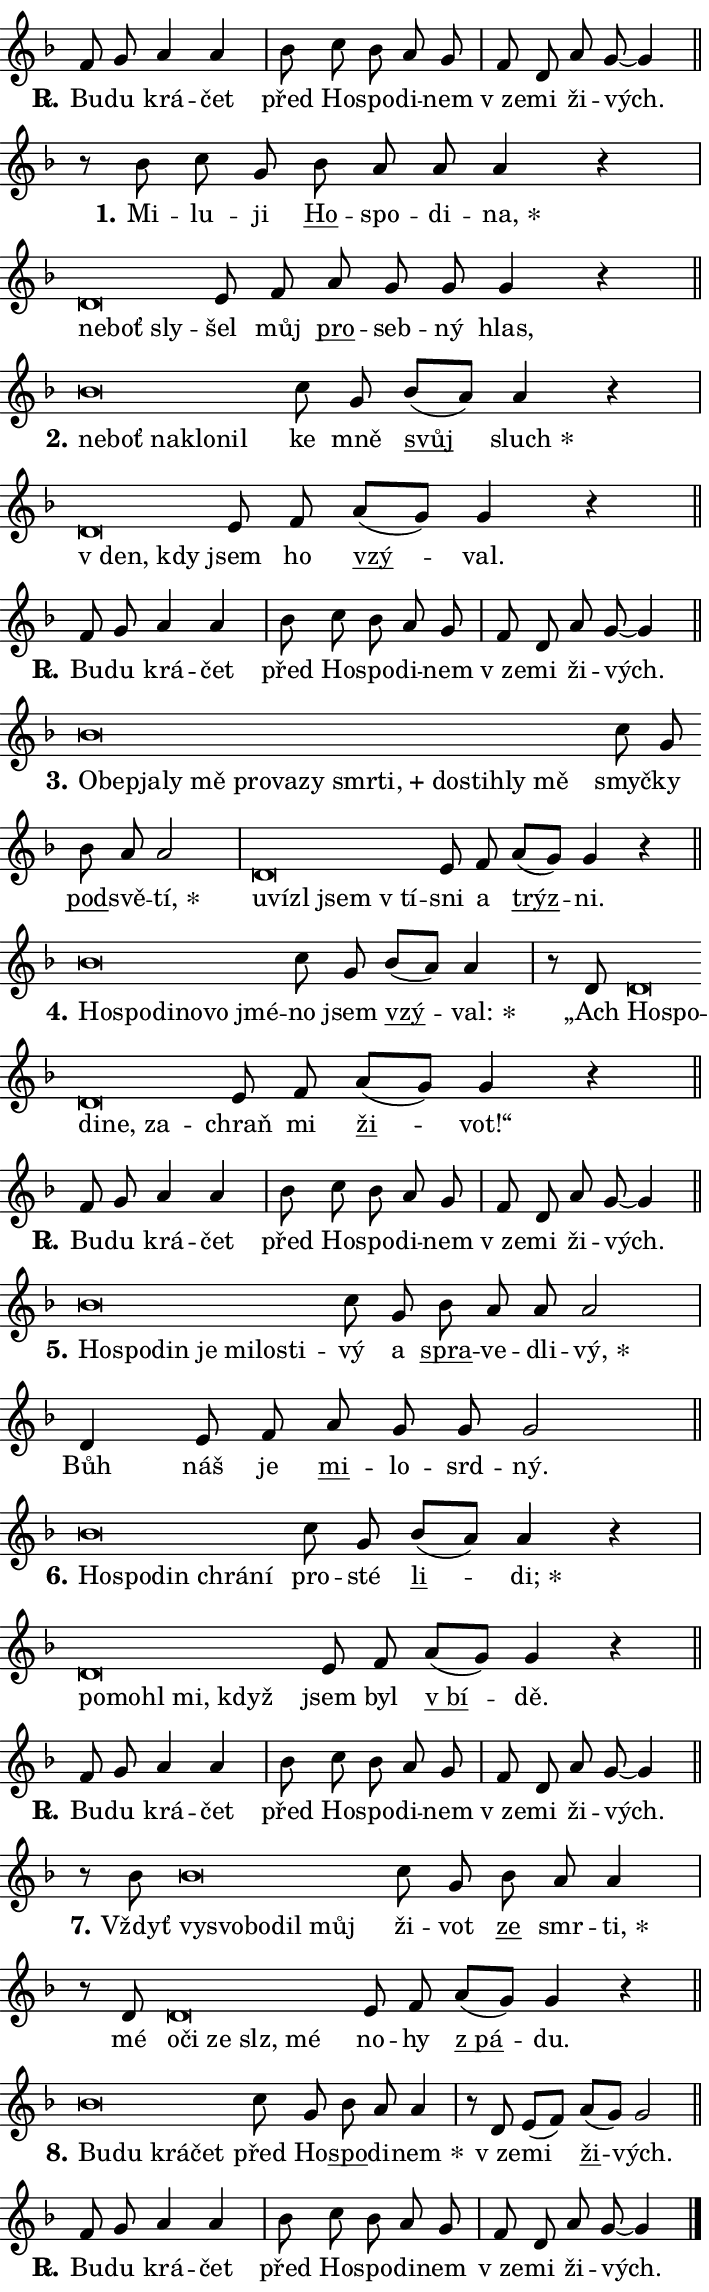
\version "2.24.0"
\header { tagline = "" }
\paper {
  indent = 0\cm
  top-margin = 0\cm
  right-margin = 0.13\cm % to fit lyric hyphens
  bottom-margin = 0\cm
  left-margin = 0\cm
  paper-width = 12\cm
  page-breaking = #ly:one-page-breaking
  system-system-spacing.basic-distance = #11
  score-system-spacing.basic-distance = #11
  ragged-last = ##f
}


%% Author: Thomas Morley
%% https://lists.gnu.org/archive/html/lilypond-user/2020-05/msg00002.html
#(define (line-position grob)
"Returns position of @var[grob} in current system:
   @code{'start}, if at first time-step
   @code{'end}, if at last time-step
   @code{'middle} otherwise
"
  (let* ((col (ly:item-get-column grob))
         (ln (ly:grob-object col 'left-neighbor))
         (rn (ly:grob-object col 'right-neighbor))
         (col-to-check-left (if (ly:grob? ln) ln col))
         (col-to-check-right (if (ly:grob? rn) rn col))
         (break-dir-left
           (and
             (ly:grob-property col-to-check-left 'non-musical #f)
             (ly:item-break-dir col-to-check-left)))
         (break-dir-right
           (and
             (ly:grob-property col-to-check-right 'non-musical #f)
             (ly:item-break-dir col-to-check-right))))
        (cond ((eqv? 1 break-dir-left) 'start)
              ((eqv? -1 break-dir-right) 'end)
              (else 'middle))))

#(define (tranparent-at-line-position vctor)
  (lambda (grob)
  "Relying on @code{line-position} select the relevant enry from @var{vctor}.
Used to determine transparency,"
    (case (line-position grob)
      ((end) (not (vector-ref vctor 0)))
      ((middle) (not (vector-ref vctor 1)))
      ((start) (not (vector-ref vctor 2))))))

noteHeadBreakVisibility =
#(define-music-function (break-visibility)(vector?)
"Makes @code{NoteHead}s transparent relying on @var{break-visibility}"
#{
  \override NoteHead.transparent =
    #(tranparent-at-line-position break-visibility)
#})

#(define delete-ledgers-for-transparent-note-heads
  (lambda (grob)
    "Reads whether a @code{NoteHead} is transparent.
If so this @code{NoteHead} is removed from @code{'note-heads} from
@var{grob}, which is supposed to be @code{LedgerLineSpanner}.
As a result ledgers are not printed for this @code{NoteHead}"
    (let* ((nhds-array (ly:grob-object grob 'note-heads))
           (nhds-list
             (if (ly:grob-array? nhds-array)
                 (ly:grob-array->list nhds-array)
                 '()))
           ;; Relies on the transparent-property being done before
           ;; Staff.LedgerLineSpanner.after-line-breaking is executed.
           ;; This is fragile ...
           (to-keep
             (remove
               (lambda (nhd)
                 (ly:grob-property nhd 'transparent #f))
               nhds-list)))
      ;; TODO find a better method to iterate over grob-arrays, similiar
      ;; to filter/remove etc for lists
      ;; For now rebuilt from scratch
      (set! (ly:grob-object grob 'note-heads)  '())
      (for-each
        (lambda (nhd)
          (ly:pointer-group-interface::add-grob grob 'note-heads nhd))
        to-keep))))

squashNotes = {
  \override NoteHead.X-extent = #'(-0.2 . 0.2)
  \override NoteHead.Y-extent = #'(-0.75 . 0)
  \override NoteHead.stencil =
    #(lambda (grob)
       (let ((pos (ly:grob-property grob 'staff-position)))
         (begin
           (if (< pos -7) (display "ERROR: Lower brevis then expected\n") (display ""))
           (if (<= pos -6) ly:text-interface::print ly:note-head::print))))
}
unSquashNotes = {
  \revert NoteHead.X-extent
  \revert NoteHead.Y-extent
  \revert NoteHead.stencil
}

hideNotes = \noteHeadBreakVisibility #begin-of-line-visible
unHideNotes = \noteHeadBreakVisibility #all-visible

% work-around for resetting accidentals
% https://lilypond.org/doc/v2.23/Documentation/notation/displaying-rhythms#unmetered-music
cadenzaMeasure = {
  \cadenzaOff
  \partial 1024 s1024
  \cadenzaOn
}

#(define-markup-command (accent layout props text) (markup?)
  "Underline accented syllable"
  (interpret-markup layout props
    #{\markup \override #'(offset . 4.3) \underline { #text }#}))

responsum = \markup \concat {
  "R" \hspace #-1.05 \path #0.1 #'((moveto 0 0.07) (lineto 0.9 0.8)) \hspace #0.05 "."
}

spaceSize = #0.6828661417322834 % exact space size for TeX Gyre Schola

\layout {
  \context {
    \Staff
    \remove "Time_signature_engraver"
    \override LedgerLineSpanner.after-line-breaking = #delete-ledgers-for-transparent-note-heads
  }
  \context {
    \Lyrics {
      \override LyricSpace.minimum-distance = \spaceSize
      \override LyricText.font-name = #"TeX Gyre Schola"
      \override LyricText.font-size = 1
      \override StanzaNumber.font-name = #"TeX Gyre Schola Bold"
      \override StanzaNumber.font-size = 1
    }
  }
  \context {
    \Score 
    \override NoteHead.text =
      #(lambda (grob) 
        (let ((pos (ly:grob-property grob 'staff-position)))
          #{\markup {
            \combine
              \halign #-0.55 \raise #(if (= pos -6) 0 0.5) \override #'(thickness . 2) \draw-line #'(3.2 . 0)
              \musicglyph "noteheads.sM1"
          }#}))
  }
}

% magnetic-lyrics.ily
%
%   written by
%     Jean Abou Samra <jean@abou-samra.fr>
%     Werner Lemberg <wl@gnu.org>
%
%   adapted by
%     Jiri Hon <jiri.hon@gmail.com>
%
% Version 2022-Apr-15

% https://www.mail-archive.com/lilypond-user@gnu.org/msg149350.html

#(define (Left_hyphen_pointer_engraver context)
   "Collect syllable-hyphen-syllable occurrences in lyrics and store
them in properties.  This engraver only looks to the left.  For
example, if the lyrics input is @code{foo -- bar}, it does the
following.

@itemize @bullet
@item
Set the @code{text} property of the @code{LyricHyphen} grob between
@q{foo} and @q{bar} to @code{foo}.

@item
Set the @code{left-hyphen} property of the @code{LyricText} grob with
text @q{foo} to the @code{LyricHyphen} grob between @q{foo} and
@q{bar}.
@end itemize

Use this auxiliary engraver in combination with the
@code{lyric-@/text::@/apply-@/magnetic-@/offset!} hook."
   (let ((hyphen #f)
         (text #f))
     (make-engraver
      (acknowledgers
       ((lyric-syllable-interface engraver grob source-engraver)
        (set! text grob)))
      (end-acknowledgers
       ((lyric-hyphen-interface engraver grob source-engraver)
        ;(when (not (grob::has-interface grob 'lyric-space-interface))
          (set! hyphen grob)));)
      ((stop-translation-timestep engraver)
       (when (and text hyphen)
         (ly:grob-set-object! text 'left-hyphen hyphen))
       (set! text #f)
       (set! hyphen #f)))))

#(define (lyric-text::apply-magnetic-offset! grob)
   "If the space between two syllables is less than the value in
property @code{LyricText@/.details@/.squash-threshold}, move the right
syllable to the left so that it gets concatenated with the left
syllable.

Use this function as a hook for
@code{LyricText@/.after-@/line-@/breaking} if the
@code{Left_@/hyphen_@/pointer_@/engraver} is active."
   (let ((hyphen (ly:grob-object grob 'left-hyphen #f)))
     (when hyphen
       (let ((left-text (ly:spanner-bound hyphen LEFT)))
         (when (grob::has-interface left-text 'lyric-syllable-interface)
           (let* ((common (ly:grob-common-refpoint grob left-text X))
                  (this-x-ext (ly:grob-extent grob common X))
                  (left-x-ext
                   (begin
                     ;; Trigger magnetism for left-text.
                     (ly:grob-property left-text 'after-line-breaking)
                     (ly:grob-extent left-text common X)))
                  ;; `delta` is the gap width between two syllables.
                  (delta (- (interval-start this-x-ext)
                            (interval-end left-x-ext)))
                  (details (ly:grob-property grob 'details))
                  (threshold (assoc-get 'squash-threshold details 0.2)))
             (when (< delta threshold)
               (let* (;; We have to manipulate the input text so that
                      ;; ligatures crossing syllable boundaries are not
                      ;; disabled.  For languages based on the Latin
                      ;; script this is essentially a beautification.
                      ;; However, for non-Western scripts it can be a
                      ;; necessity.
                      (lt (ly:grob-property left-text 'text))
                      (rt (ly:grob-property grob 'text))
                      (is-space (grob::has-interface hyphen 'lyric-space-interface))
                      (space (if is-space " " ""))
                      (extra-delta (if is-space spaceSize 0))
                      ;; Append new syllable.
                      (ltrt-space (if (and (string? lt) (string? rt))
                                (string-append lt space rt)
                                (make-concat-markup (list lt space rt))))
                      ;; Right-align `ltrt` to the right side.
                      (ltrt-space-markup (grob-interpret-markup
                               grob
                               (make-translate-markup
                                (cons (interval-length this-x-ext) 0)
                                (make-right-align-markup ltrt-space)))))
                 (begin
                   ;; Don't print `left-text`.
                   (ly:grob-set-property! left-text 'stencil #f)
                   ;; Set text and stencil (which holds all collected
                   ;; syllables so far) and shift it to the left.
                   (ly:grob-set-property! grob 'text ltrt-space)
                   (ly:grob-set-property! grob 'stencil ltrt-space-markup)
                   (ly:grob-translate-axis! grob (- (- delta extra-delta)) X))))))))))


#(define (lyric-hyphen::displace-bounds-first grob)
   ;; Make very sure this callback isn't triggered too early.
   (let ((left (ly:spanner-bound grob LEFT))
         (right (ly:spanner-bound grob RIGHT)))
     (ly:grob-property left 'after-line-breaking)
     (ly:grob-property right 'after-line-breaking)
     (ly:lyric-hyphen::print grob)))

squashThreshold = #0.4

\layout {
  \context {
    \Lyrics
    \consists #Left_hyphen_pointer_engraver
    \override LyricText.after-line-breaking =
      #lyric-text::apply-magnetic-offset!
    \override LyricHyphen.stencil = #lyric-hyphen::displace-bounds-first
    \override LyricText.details.squash-threshold = \squashThreshold
    \override LyricHyphen.minimum-distance = 0
    \override LyricHyphen.minimum-length = \squashThreshold
  }
}

squashText = \override LyricText.details.squash-threshold = 9999
unSquashText = \override LyricText.details.squash-threshold = \squashThreshold

leftText = \override LyricText.self-alignment-X = #LEFT
unLeftText = \revert LyricText.self-alignment-X

starOffset = #(lambda (grob) 
                (let ((x_offset (ly:self-alignment-interface::aligned-on-x-parent grob)))
                  (if (= x_offset 0) 0 (+ x_offset 1.2))))

star = #(define-music-function (syllable)(string?)
"Append star separator at the end of a syllable"
#{
  \once \override LyricText.X-offset = #starOffset
  \lyricmode { \markup {
    #syllable
    \override #'((font-name . "TeX Gyre Schola Bold")) \hspace #0.2 \lower #0.65 \larger "*"
  } }
#})

starAccent = #(define-music-function (syllable)(string?)
"Append star separator at the end of a syllable and make accent"
#{
  \once \override LyricText.X-offset = #starOffset
  \lyricmode { \markup {
    \accent #syllable
    \override #'((font-name . "TeX Gyre Schola Bold")) \hspace #0.2 \lower #0.65 \larger "*"
  } }
#})

breath = #(define-music-function (syllable)(string?)
"Append breathing indicator at the end of a syllable"
#{
  \lyricmode { \markup { #syllable "+" } }
#})

optionalBreath = #(define-music-function (syllable)(string?)
"Append optional breathing indicator at the end of a syllable"
#{
  \lyricmode { \markup { #syllable "(+)" } }
#})


\score {
    <<
        \new Voice = "melody" { \cadenzaOn \key f \major \relative { f'8 g a4 a \cadenzaMeasure \bar "|" bes8 c bes a g \cadenzaMeasure \bar "|" f d a' g~ g4 \cadenzaMeasure \bar "||" \break } }
        \new Lyrics \lyricsto "melody" { \lyricmode { \set stanza = \responsum
Bu -- du krá -- čet před Ho -- spo -- di -- nem "v ze" -- mi ži -- vých. } }
    >>
    \layout {}
}

\score {
    <<
        \new Voice = "melody" { \cadenzaOn \key f \major \relative { r8 bes' c8 g \bar "" bes a a a4 r \cadenzaMeasure \bar "|" \squashNotes d,\breve*1/16 \hideNotes \breve*1/16 \breve*1/16 \bar "" \unHideNotes \unSquashNotes e8 f \bar "" a g g g4 r \cadenzaMeasure \bar "||" \break } }
        \new Lyrics \lyricsto "melody" { \lyricmode { \set stanza = "1."
Mi -- lu -- ji \markup \accent Ho -- spo -- di -- \star na, \leftText ne -- \squashText boť sly -- \unLeftText \unSquashText šel můj \markup \accent pro -- seb -- ný hlas, } }
    >>
    \layout {}
}

\score {
    <<
        \new Voice = "melody" { \cadenzaOn \key f \major \relative { \squashNotes bes'\breve*1/16 \hideNotes \breve*1/16 \bar "" \breve*1/16 \bar "" \breve*1/16 \breve*1/16 \bar "" \unHideNotes \unSquashNotes c8 g \bar "" bes[( a)] a4 r \cadenzaMeasure \bar "|" \squashNotes d,\breve*1/16 \hideNotes \breve*1/16 \bar "" \unHideNotes \unSquashNotes e8 f \bar "" a[( g)] g4 r \cadenzaMeasure \bar "||" \break } }
        \new Lyrics \lyricsto "melody" { \lyricmode { \set stanza = "2."
\leftText ne -- \squashText boť na -- klo -- nil \unLeftText \unSquashText ke mně \markup \accent svůj \star sluch \leftText "v den," \squashText kdy \unLeftText \unSquashText jsem ho \markup \accent vzý -- val. } }
    >>
    \layout {}
}

\score {
    <<
        \new Voice = "melody" { \cadenzaOn \key f \major \relative { f'8 g a4 a \cadenzaMeasure \bar "|" bes8 c bes a g \cadenzaMeasure \bar "|" f d a' g~ g4 \cadenzaMeasure \bar "||" \break } }
        \new Lyrics \lyricsto "melody" { \lyricmode { \set stanza = \responsum
Bu -- du krá -- čet před Ho -- spo -- di -- nem "v ze" -- mi ži -- vých. } }
    >>
    \layout {}
}

\score {
    <<
        \new Voice = "melody" { \cadenzaOn \key f \major \relative { \squashNotes bes'\breve*1/16 \hideNotes \breve*1/16 \bar "" \breve*1/16 \bar "" \breve*1/16 \bar "" \breve*1/16 \bar "" \breve*1/16 \bar "" \breve*1/16 \bar "" \breve*1/16 \bar "" \breve*1/16 \bar "" \breve*1/16 \bar "" \breve*1/16 \bar "" \breve*1/16 \bar "" \breve*1/16 \breve*1/16 \bar "" \unHideNotes \unSquashNotes c8 g \bar "" bes a a2 \cadenzaMeasure \bar "|" \squashNotes d,\breve*1/16 \hideNotes \breve*1/16 \bar "" \breve*1/16 \bar "" \breve*1/16 \breve*1/16 \bar "" \unHideNotes \unSquashNotes e8 f \bar "" a[( g)] g4 r \cadenzaMeasure \bar "||" \break } }
        \new Lyrics \lyricsto "melody" { \lyricmode { \set stanza = "3."
\leftText O -- \squashText be -- pja -- ly mě pro -- va -- zy smr -- \breath "ti," do -- sti -- hly mě \unLeftText \unSquashText smyč -- ky \markup \accent pod -- svě -- \star tí, \leftText u -- \squashText ví -- zl jsem "v tí" -- \unLeftText \unSquashText sni a \markup \accent trýz -- ni. } }
    >>
    \layout {}
}

\score {
    <<
        \new Voice = "melody" { \cadenzaOn \key f \major \relative { \squashNotes bes'\breve*1/16 \hideNotes \breve*1/16 \bar "" \breve*1/16 \bar "" \breve*1/16 \bar "" \breve*1/16 \breve*1/16 \bar "" \unHideNotes \unSquashNotes c8 g \bar "" bes[( a)] a4 \cadenzaMeasure \bar "|" r8 d,8 \squashNotes d\breve*1/16 \hideNotes \breve*1/16 \bar "" \breve*1/16 \bar "" \breve*1/16 \breve*1/16 \bar "" \unHideNotes \unSquashNotes e8 f \bar "" a[( g)] g4 r \cadenzaMeasure \bar "||" \break } }
        \new Lyrics \lyricsto "melody" { \lyricmode { \set stanza = "4."
\leftText Ho -- \squashText spo -- di -- no -- vo jmé -- \unLeftText \unSquashText no jsem \markup \accent vzý -- \star val: „Ach \leftText Ho -- \squashText spo -- di -- ne, za -- \unLeftText \unSquashText chraň mi \markup \accent ži -- vot!“ } }
    >>
    \layout {}
}

\score {
    <<
        \new Voice = "melody" { \cadenzaOn \key f \major \relative { f'8 g a4 a \cadenzaMeasure \bar "|" bes8 c bes a g \cadenzaMeasure \bar "|" f d a' g~ g4 \cadenzaMeasure \bar "||" \break } }
        \new Lyrics \lyricsto "melody" { \lyricmode { \set stanza = \responsum
Bu -- du krá -- čet před Ho -- spo -- di -- nem "v ze" -- mi ži -- vých. } }
    >>
    \layout {}
}

\score {
    <<
        \new Voice = "melody" { \cadenzaOn \key f \major \relative { \squashNotes bes'\breve*1/16 \hideNotes \breve*1/16 \bar "" \breve*1/16 \bar "" \breve*1/16 \bar "" \breve*1/16 \bar "" \breve*1/16 \breve*1/16 \bar "" \unHideNotes \unSquashNotes c8 g \bar "" bes a a a2 \cadenzaMeasure \bar "|" d,4 e8 f \bar "" a g g g2 \cadenzaMeasure \bar "||" \break } }
        \new Lyrics \lyricsto "melody" { \lyricmode { \set stanza = "5."
\leftText Ho -- \squashText spo -- din je mi -- lo -- sti -- \unLeftText \unSquashText vý a \markup \accent spra -- ve -- dli -- \star vý, Bůh náš je \markup \accent mi -- lo -- srd -- ný. } }
    >>
    \layout {}
}

\score {
    <<
        \new Voice = "melody" { \cadenzaOn \key f \major \relative { \squashNotes bes'\breve*1/16 \hideNotes \breve*1/16 \bar "" \breve*1/16 \bar "" \breve*1/16 \breve*1/16 \bar "" \unHideNotes \unSquashNotes c8 g \bar "" bes[( a)] a4 r \cadenzaMeasure \bar "|" \squashNotes d,\breve*1/16 \hideNotes \breve*1/16 \bar "" \breve*1/16 \bar "" \breve*1/16 \breve*1/16 \bar "" \unHideNotes \unSquashNotes e8 f \bar "" a[( g)] g4 r \cadenzaMeasure \bar "||" \break } }
        \new Lyrics \lyricsto "melody" { \lyricmode { \set stanza = "6."
\leftText Ho -- \squashText spo -- din chrá -- ní \unLeftText \unSquashText pro -- sté \markup \accent li -- \star di; \leftText po -- \squashText mo -- hl mi, když \unLeftText \unSquashText jsem byl \markup \accent "v bí" -- dě. } }
    >>
    \layout {}
}

\score {
    <<
        \new Voice = "melody" { \cadenzaOn \key f \major \relative { f'8 g a4 a \cadenzaMeasure \bar "|" bes8 c bes a g \cadenzaMeasure \bar "|" f d a' g~ g4 \cadenzaMeasure \bar "||" \break } }
        \new Lyrics \lyricsto "melody" { \lyricmode { \set stanza = \responsum
Bu -- du krá -- čet před Ho -- spo -- di -- nem "v ze" -- mi ži -- vých. } }
    >>
    \layout {}
}

\score {
    <<
        \new Voice = "melody" { \cadenzaOn \key f \major \relative { r8 bes'8 \squashNotes bes\breve*1/16 \hideNotes \breve*1/16 \bar "" \breve*1/16 \bar "" \breve*1/16 \breve*1/16 \bar "" \unHideNotes \unSquashNotes c8 g \bar "" bes a a4 \cadenzaMeasure \bar "|" r8 d, \squashNotes d\breve*1/16 \hideNotes \breve*1/16 \bar "" \breve*1/16 \bar "" \breve*1/16 \breve*1/16 \bar "" \unHideNotes \unSquashNotes e8 f \bar "" a[( g)] g4 r \cadenzaMeasure \bar "||" \break } }
        \new Lyrics \lyricsto "melody" { \lyricmode { \set stanza = "7."
Vždyť \leftText vy -- \squashText svo -- bo -- dil můj \unLeftText \unSquashText ži -- vot \markup \accent ze smr -- \star ti, mé \leftText o -- \squashText či ze slz, mé \unLeftText \unSquashText no -- hy \markup \accent "z pá" -- du. } }
    >>
    \layout {}
}

\score {
    <<
        \new Voice = "melody" { \cadenzaOn \key f \major \relative { \squashNotes bes'\breve*1/16 \hideNotes \breve*1/16 \bar "" \breve*1/16 \breve*1/16 \bar "" \unHideNotes \unSquashNotes c8 g \bar "" bes a a4 \cadenzaMeasure \bar "|" r8 d,8 e8[( f)] \bar "" a[( g)] g2 \cadenzaMeasure \bar "||" \break } }
        \new Lyrics \lyricsto "melody" { \lyricmode { \set stanza = "8."
\leftText Bu -- \squashText du krá -- čet \unLeftText \unSquashText před Ho -- \markup \accent spo -- di -- \star nem "v ze" -- mi \markup \accent ži -- vých. } }
    >>
    \layout {}
}

\score {
    <<
        \new Voice = "melody" { \cadenzaOn \key f \major \relative { f'8 g a4 a \cadenzaMeasure \bar "|" bes8 c bes a g \cadenzaMeasure \bar "|" f d a' g~ g4 \cadenzaMeasure \bar "||" \break } \bar "|." }
        \new Lyrics \lyricsto "melody" { \lyricmode { \set stanza = \responsum
Bu -- du krá -- čet před Ho -- spo -- di -- nem "v ze" -- mi ži -- vých. } }
    >>
    \layout {}
}
